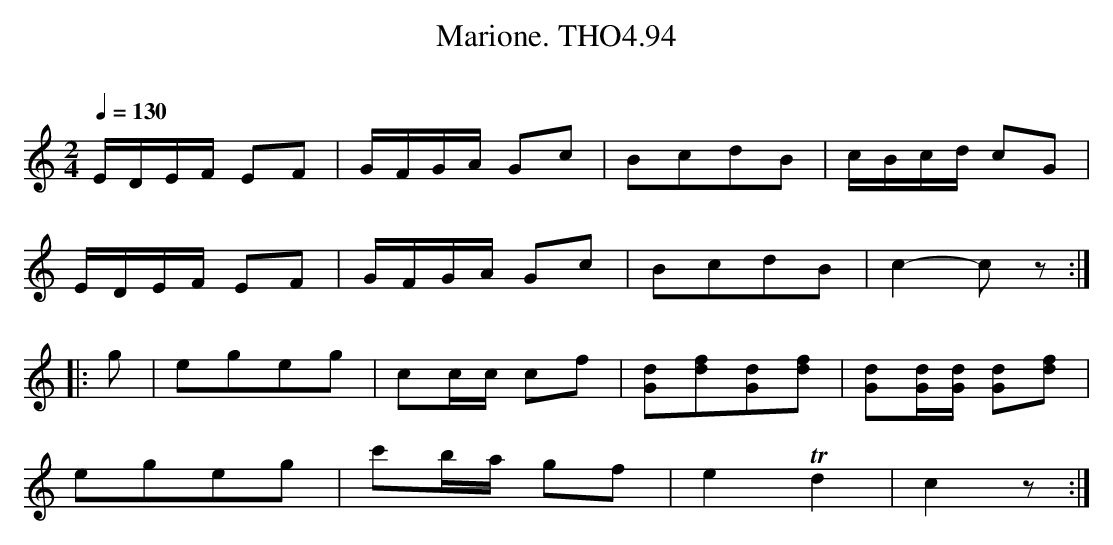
X:1
T:Marione. THO4.94
O:
M:2/4
L:1/16
Q:1/4=130
K:C
EDEF E2F2|GFGA G2c2|B2c2d2B2|cBcd c2G2|
EDEF E2F2|GFGA G2c2|B2c2d2B2|c4-c2z2:|
L:1/8
|:g|egeg|cc/c/ cf|[dG][fd][dG][fd]|[dG][d/G/][d/G/] [dG][fd]|
egeg|c'b/a/ gf|e2Td2|c2 z:|
